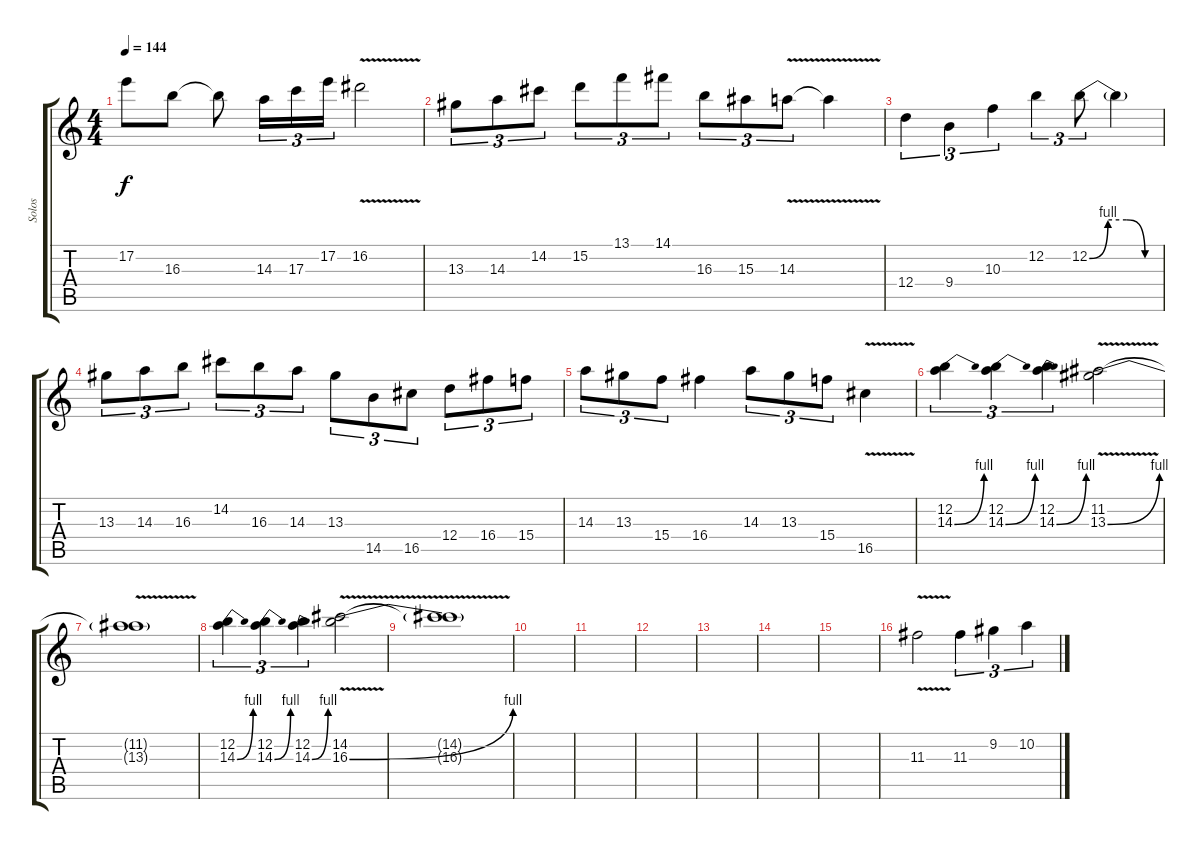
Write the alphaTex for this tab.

\track ("Solos" "Solos") {instrument overdrivenguitar}
\staff {score tabs}
\tuning (E4 B3 G3 D3 A2 E2) {hide}
\ts (4 4)
\tempo 144
\clef g2
\ks c
17.2.8{dy f} 16.3.8 16.3{t}.8 14.3.16{tu (3 2)} 17.3.16{tu (3 2)} 17.2.16{tu (3 2)} 16.2{v}.2 |
13.3.8{tu (3 2)} 14.3.8{tu (3 2)} 14.2.8{tu (3 2)} 15.2.8{tu (3 2)} 13.1.8{tu (3 2)} 14.1.8{tu (3 2)} 16.3.8{tu (3 2)} 15.3.8{tu (3 2)} 14.3{v}.8{tu (3 2)} 14.3{t}.4 |
12.4.4{tu (3 2)} 9.4.4{tu (3 2)} 10.3.4{tu (3 2)} 12.2.4{tu (3 2)} 12.2{be (custom 0 0 15 4 30 4 45 0 60 0)}.8{tu (3 2)} 12.2{t}.4 |
13.3.8{tu (3 2)} 14.3.8{tu (3 2)} 16.3.8{tu (3 2)} 14.2.8{tu (3 2)} 16.3.8{tu (3 2)} 14.3.8{tu (3 2)} 13.3.8{tu (3 2)} 14.5.8{tu (3 2)} 16.5.8{tu (3 2)} 12.4.8{tu (3 2)} 16.4.8{tu (3 2)} 15.4.8{tu (3 2)} |
14.3.8{tu (3 2)} 13.3.8{tu (3 2)} 15.4.8{tu (3 2)} 16.4.4 14.3.8{tu (3 2)} 13.3.8{tu (3 2)} 15.4.8{tu (3 2)} 16.5{v}.4 |
(12.2 14.3{be (bend 0 0 60 4)}).4{tu (3 2)} (12.2 14.3{be (bend 0 0 60 4)}).4{tu (3 2)} (12.2 14.3{be (bend 0 0 60 4)}).4{tu (3 2)} (11.2 13.3{be (bend 0 0 60 4) v}).2 |
(11.2{t} 13.3{t}).1 |
(12.2 14.3{be (bend 0 0 60 4)}).4{tu (3 2)} (12.2 14.3{be (bend 0 0 60 4)}).4{tu (3 2)} (12.2 14.3{be (bend 0 0 60 4)}).4{tu (3 2)} (14.2 16.3{be (bend 0 0 60 4) v}).2 |
(14.2{t} 16.3{t}).1 |
|
|
|
|
|
|
11.3{v}.2 11.3.4{tu (3 2)} 9.2.4{tu (3 2)} 10.2.4{tu (3 2)}
